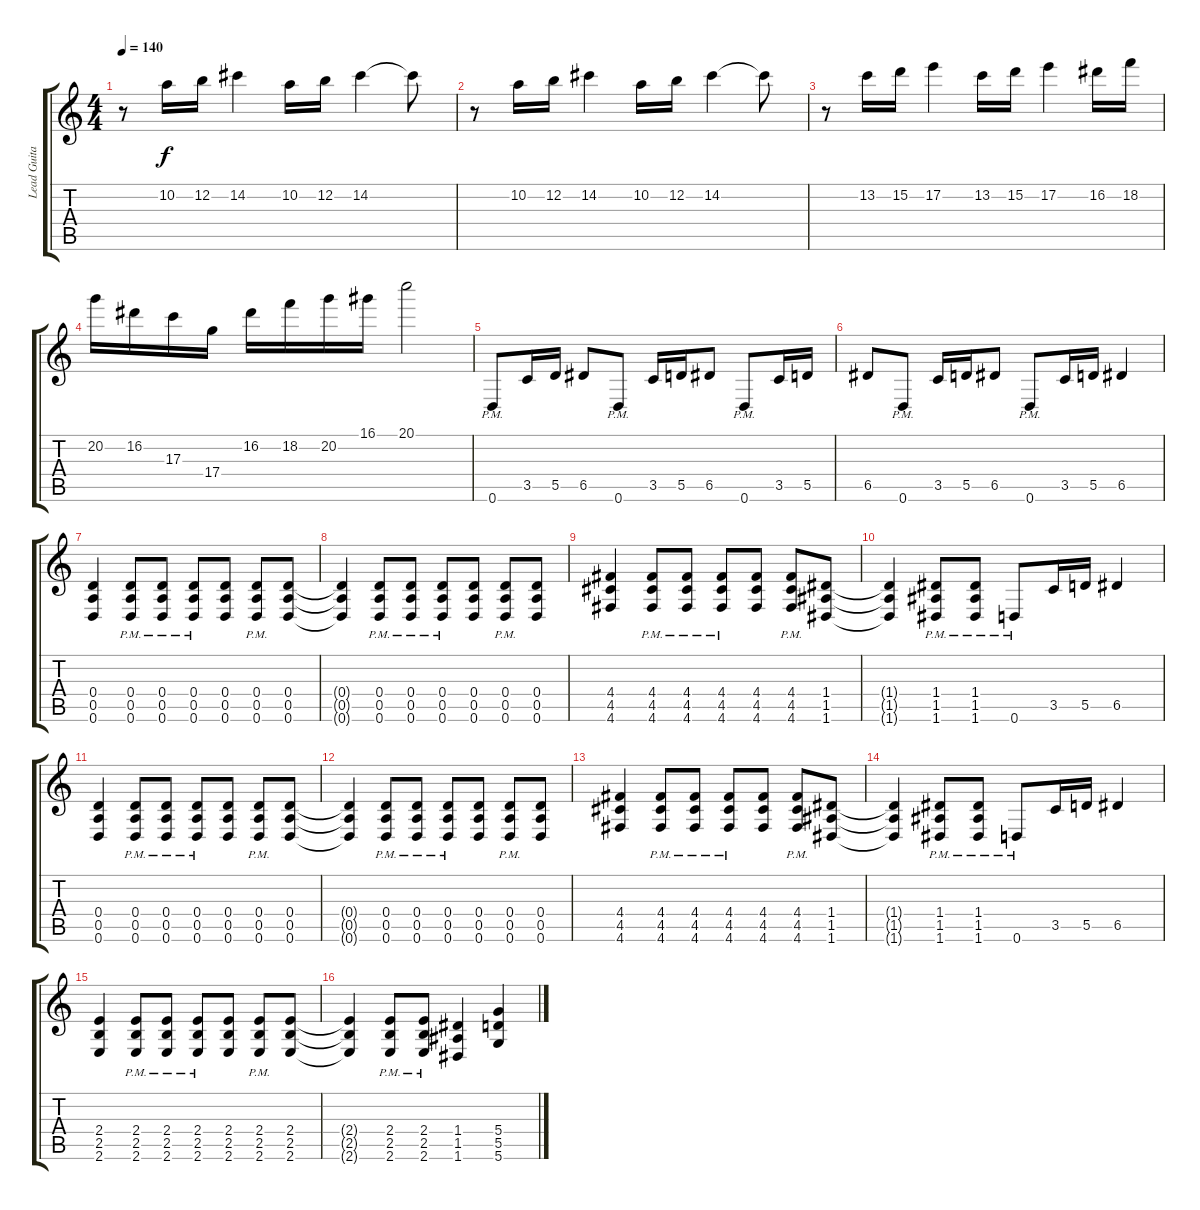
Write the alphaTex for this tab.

\track ("Lead Guitar" "Lead Guita") {instrument distortionguitar}
\staff {score tabs}
\tuning (E4 B3 G3 D3 A2 D2) {hide}
\ts (4 4)
\tempo 140
\clef g2
\ks c
r.8{dy f} 10.2.16 12.2.16 14.2.4 10.2.16 12.2.16 14.2.4 14.2{t}.8 |
r.8 10.2.16 12.2.16 14.2.4 10.2.16 12.2.16 14.2.4 14.2{t}.8 |
r.8 13.2.16 15.2.16 17.2.4 13.2.16 15.2.16 17.2.4 16.2.16 18.2.16 |
20.2.16 16.2.16 17.3.16 17.4.16 16.2.16 18.2.16 20.2.16 16.1.16 20.1.2 |
0.6{pm}.8 3.5.16 5.5.16 6.5.8 0.6{pm}.8 3.5.16 5.5.16 6.5.8 0.6{pm}.8 3.5.16 5.5.16 |
6.5.8 0.6{pm}.8 3.5.16 5.5.16 6.5.8 0.6{pm}.8 3.5.16 5.5.16 6.5.4 |
(0.4 0.5 0.6).4 (0.4{pm} 0.5{pm} 0.6{pm}).8 (0.4{pm} 0.5{pm} 0.6{pm}).8 (0.4{pm} 0.5{pm} 0.6{pm}).8 (0.4 0.5 0.6).8 (0.4{pm} 0.5{pm} 0.6{pm}).8 (0.4 0.5 0.6).8 |
(0.4{t} 0.5{t} 0.6{t}).4 (0.4{pm} 0.5{pm} 0.6{pm}).8 (0.4{pm} 0.5{pm} 0.6{pm}).8 (0.4{pm} 0.5{pm} 0.6{pm}).8 (0.4 0.5 0.6).8 (0.4{pm} 0.5{pm} 0.6{pm}).8 (0.4 0.5 0.6).8 |
(4.4 4.5 4.6).4 (4.4{pm} 4.5{pm} 4.6{pm}).8 (4.4{pm} 4.5{pm} 4.6{pm}).8 (4.4{pm} 4.5{pm} 4.6{pm}).8 (4.4 4.5 4.6).8 (4.4{pm} 4.5{pm} 4.6{pm}).8 (1.4 1.5 1.6).8 |
(1.4{t} 1.5{t} 1.6{t}).4 (1.4{pm} 1.5{pm} 1.6{pm}).8 (1.4{pm} 1.5{pm} 1.6{pm}).8 0.6{pm}.8 3.5.16 5.5.16 6.5.4 |
(0.4 0.5 0.6).4 (0.4{pm} 0.5{pm} 0.6{pm}).8 (0.4{pm} 0.5{pm} 0.6{pm}).8 (0.4{pm} 0.5{pm} 0.6{pm}).8 (0.4 0.5 0.6).8 (0.4{pm} 0.5{pm} 0.6{pm}).8 (0.4 0.5 0.6).8 |
(0.4{t} 0.5{t} 0.6{t}).4 (0.4{pm} 0.5{pm} 0.6{pm}).8 (0.4{pm} 0.5{pm} 0.6{pm}).8 (0.4{pm} 0.5{pm} 0.6{pm}).8 (0.4 0.5 0.6).8 (0.4{pm} 0.5{pm} 0.6{pm}).8 (0.4 0.5 0.6).8 |
(4.4 4.5 4.6).4 (4.4{pm} 4.5{pm} 4.6{pm}).8 (4.4{pm} 4.5{pm} 4.6{pm}).8 (4.4{pm} 4.5{pm} 4.6{pm}).8 (4.4 4.5 4.6).8 (4.4{pm} 4.5{pm} 4.6{pm}).8 (1.4 1.5 1.6).8 |
(1.4{t} 1.5{t} 1.6{t}).4 (1.4{pm} 1.5{pm} 1.6{pm}).8 (1.4{pm} 1.5{pm} 1.6{pm}).8 0.6{pm}.8 3.5.16 5.5.16 6.5.4 |
(2.4 2.5 2.6).4 (2.4{pm} 2.5{pm} 2.6{pm}).8 (2.4{pm} 2.5{pm} 2.6{pm}).8 (2.4{pm} 2.5{pm} 2.6{pm}).8 (2.4 2.5 2.6).8 (2.4{pm} 2.5{pm} 2.6{pm}).8 (2.4 2.5 2.6).8 |
(2.4{t} 2.5{t} 2.6{t}).4 (2.4{pm} 2.5{pm} 2.6{pm}).8 (2.4{pm} 2.5{pm} 2.6{pm}).8 (1.4 1.5 1.6).4 (5.4 5.5 5.6).4
